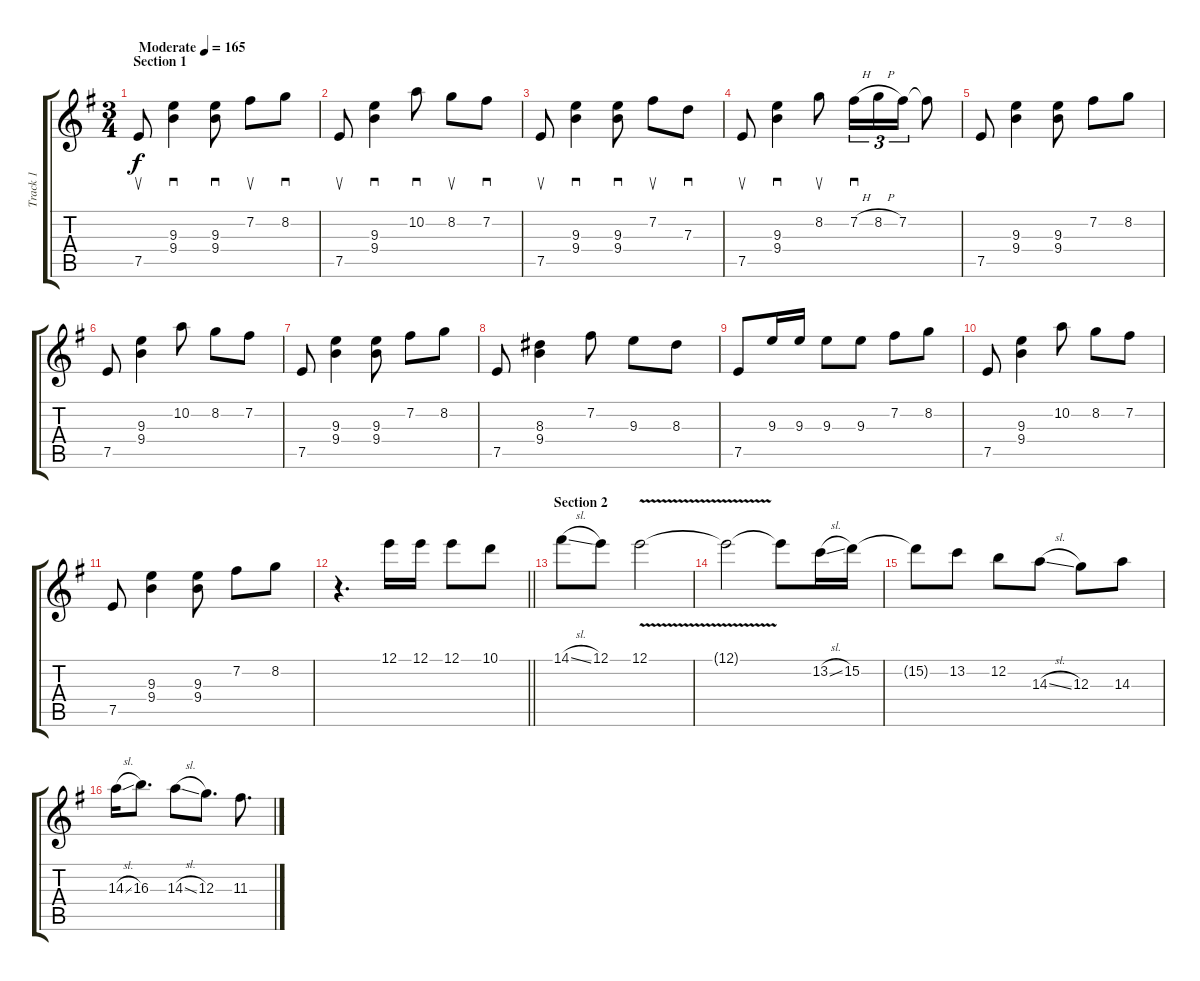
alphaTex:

\track ("Track 1" "Track 1") {instrument electricguitarjazz}
\staff {score tabs}
\tuning (E4 B3 G3 D3 A2 E2) {hide}
\ts (3 4)
\section ("" "Section 1")
\tempo (165 "Moderate")
\clef g2
\ks g
7.5.8{su dy f instrument electricguitarjazz} (9.3 9.4).4{sd} (9.3 9.4).8{sd} 7.2.8{su} 8.2.8{sd} |
7.5.8{su} (9.3 9.4).4{sd} 10.2.8{sd} 8.2.8{su} 7.2.8{sd} |
7.5.8{su} (9.3 9.4).4{sd} (9.3 9.4).8{sd} 7.2.8{su} 7.3.8{sd} |
7.5.8{su} (9.3 9.4).4{sd} 8.2.8{su} 7.2{h}.16{sd tu (3 2)} 8.2{h}.16{tu (3 2)} 7.2.16{tu (3 2)} 7.2{t}.8 |
7.5.8 (9.3 9.4).4 (9.3 9.4).8 7.2.8 8.2.8 |
7.5.8 (9.3 9.4).4 10.2.8 8.2.8 7.2.8 |
7.5.8 (9.3 9.4).4 (9.3 9.4).8 7.2.8 8.2.8 |
7.5.8 (8.3 9.4).4 7.2.8 9.3.8 8.3.8 |
7.5.8 9.3.16 9.3.16 9.3.8 9.3.8 7.2.8 8.2.8 |
7.5.8 (9.3 9.4).4 10.2.8 8.2.8 7.2.8 |
7.5.8 (9.3 9.4).4 (9.3 9.4).8 7.2.8 8.2.8 |
\barLineRight lightlight
r.4{d} 12.1.16 12.1.16 12.1.8 10.1.8 |
\section ("" "Section 2")
14.1{sl}.8 12.1.8 12.1{v}.2 |
12.1{t}.2 12.1{t}.8 13.2{sl}.16 15.2.16 |
15.2{t}.8 13.2.8 12.2.8 14.3{sl}.8 12.3.8 14.3.8 |
14.3{sl}.16 16.3.8{d} 14.3{sl}.8 12.3.8{d} 11.3.8{d}
